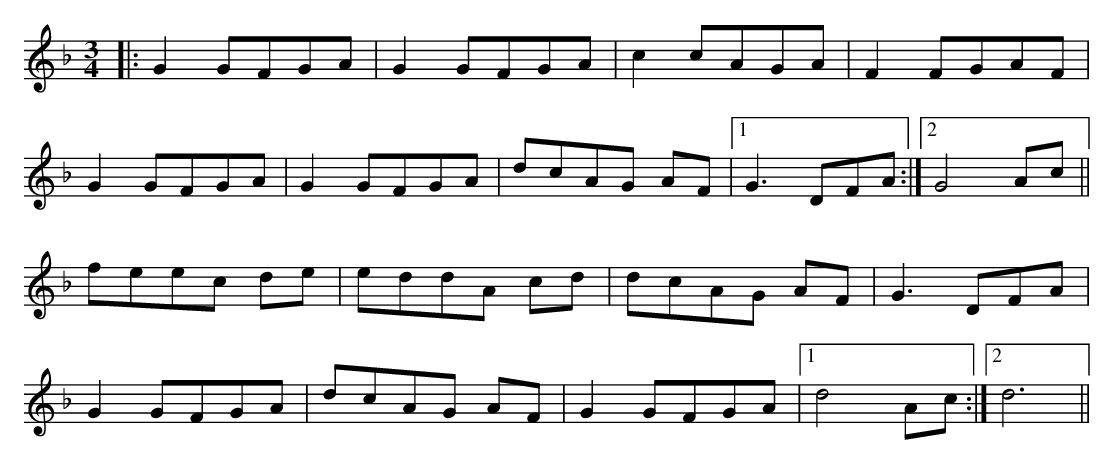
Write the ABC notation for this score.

X:1
M:3/4
K:Dmin
|:G2 GFGA|G2 GFGA|c2 cAGA|F2 FGAF|
G2 GFGA|G2 GFGA|dcAG AF|1 G3 DFA:|2 G4 Ac||
feec de|eddA cd|dcAG AF|G3 DFA|
G2 GFGA|dcAG AF|G2 GFGA|1 d4 Ac:|2 d6||
